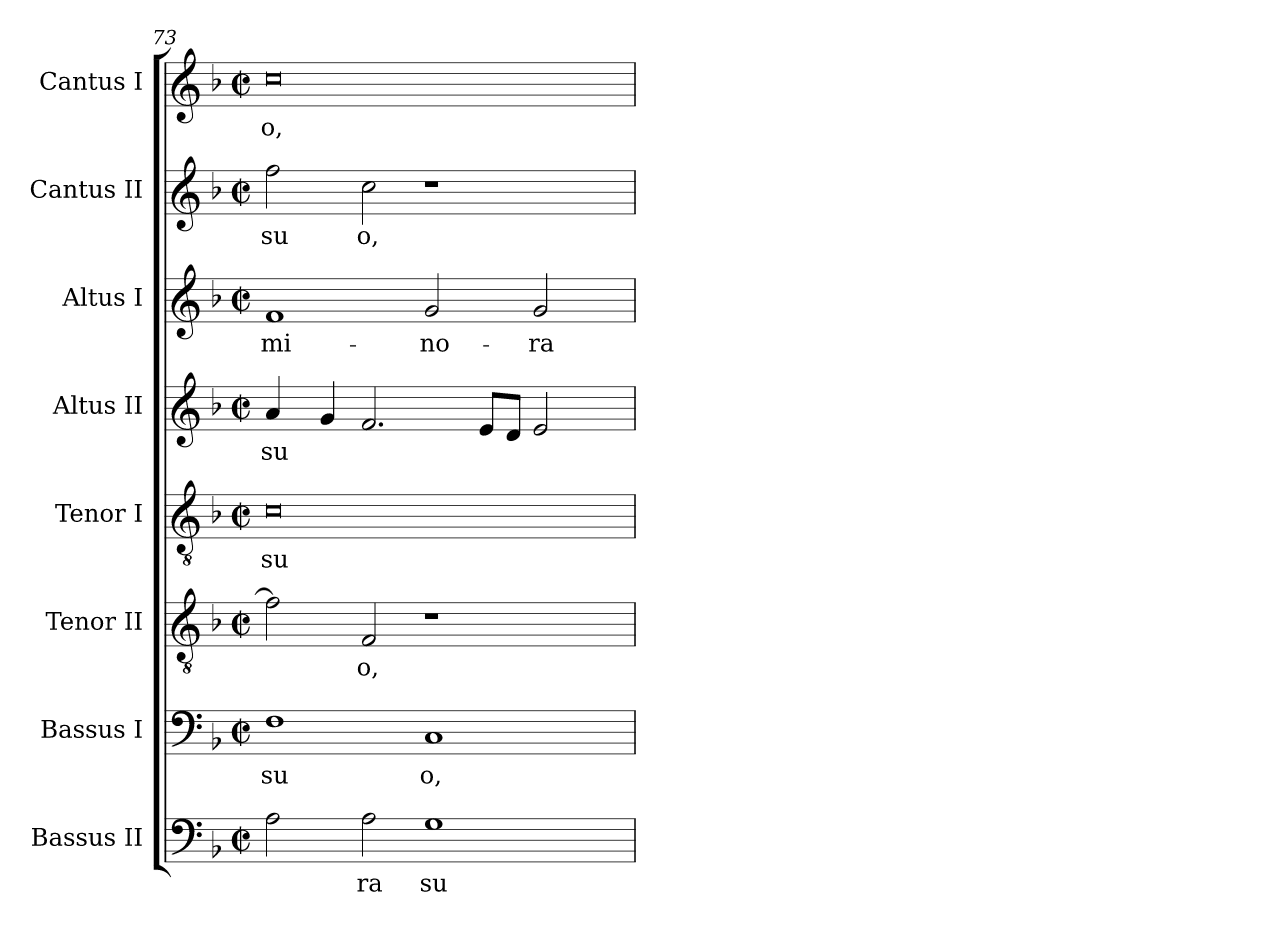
**kern	**text	**kern	**text	**kern	**text	**kern	**text	**kern	**text	**kern	**text	**kern	**text	**kern	**text
*part8	*part8	*part7	*part7	*part6	*part6	*part5	*part5	*part4	*part4	*part3	*part3	*part2	*part2	*part1	*part1
*staff8	*staff8	*staff7	*staff7	*staff6	*staff6	*staff5	*staff5	*staff4	*staff4	*staff3	*staff3	*staff2	*staff2	*staff1	*staff1
*I"Bassus II	*	*I"Bassus I	*	*I"Tenor II	*	*I"Tenor I	*	*I"Altus II	*	*I"Altus I	*	*I"Cantus II	*	*I"Cantus I	*
*I'B II	*	*I'B I	*	*I'T II	*	*I'T I	*	*I'A II	*	*I'A I	*	*	*	*	*
!!LO:LB:g=z
*clefF4	*	*clefF4	*	*clefGv2	*	*clefGv2	*	*clefG2	*	*clefG2	*	*clefG2	*	*clefG2	*
*k[b-]	*	*k[b-]	*	*k[b-]	*	*k[b-]	*	*k[b-]	*	*k[b-]	*	*k[b-]	*	*k[b-]	*
*F:	*	*F:	*	*F:	*	*F:	*	*F:	*	*F:	*	*F:	*	*F:	*
*M2/2	*	*M2/2	*	*M2/2	*	*M2/2	*	*M2/2	*	*M2/2	*	*M2/2	*	*M2/2	*
*met(c|)	*	*met(c|)	*	*met(c|)	*	*met(c|)	*	*met(c|)	*	*met(c|)	*	*met(c|)	*	*met(c|)	*
=73	=73	=73	=73	=73	=73	=73	=73	=73	=73	=73	=73	=73	=73	=73	=73
!	!	!	!LO:LY:b:cj	!	!	!	!LO:LY:b:cj	!	!LO:LY:b:cj	!	!LO:LY:b:cj	!	!LO:LY:b:cj	!	!LO:LY:b:cj
*	*	*	*	*^	*	*	*	*	*	*	*	*	*	*	*
2A\	.	1F	su	2f\]	16..ryy	.	0c	su-	4a/	su	1f	mi-	2ff\	su	0cc	o,
.	.	.	.	.	1ryy	.	.	.	.	.	.	.	.	.	.	.
.	.	.	.	.	.	.	.	.	4g/	.	.	.	.	.	.	.
!	!LO:LY:b:cj	!	!	!	!	!LO:LY:b:cj	!	!	!	!	!	!	!	!LO:LY:b:cj	!	!
2A\	ra	.	.	2F/	.	o,	.	.	2.f/	.	.	.	2cc\	o,	.	.
!	!LO:LY:b:cj	!	!LO:LY:b:cj	!	!	!	!	!	!	!	!	!LO:LY:b:cj	!	!	!	!
1G	su	1C	o,	1r	.	.	.	.	.	.	2g/	-no-	1r	.	.	.
.	.	.	.	.	2ryy	.	.	.	.	.	.	.	.	.	.	.
.	.	.	.	.	.	.	.	.	8e/L	.	.	.	.	.	.	.
.	.	.	.	.	.	.	.	.	8d/J	.	.	.	.	.	.	.
!	!	!	!	!	!	!	!	!	!	!	!	!LO:LY:b:cj	!	!	!	!
.	.	.	.	.	.	.	.	.	2e/	.	2g/	-ra	.	.	.	.
.	.	.	.	.	4ryy	.	.	.	.	.	.	.	.	.	.	.
.	.	.	.	.	8ryy	.	.	.	.	.	.	.	.	.	.	.
.	.	.	.	.	64ryy	.	.	.	.	.	.	.	.	.	.	.
*	*	*	*	*v	*v	*	*	*	*	*	*	*	*	*	*	*
=	=	=	=	=	=	=	=	=	=	=	=	=	=	=	=
*-	*-	*-	*-	*-	*-	*-	*-	*-	*-	*-	*-	*-	*-	*-	*-
